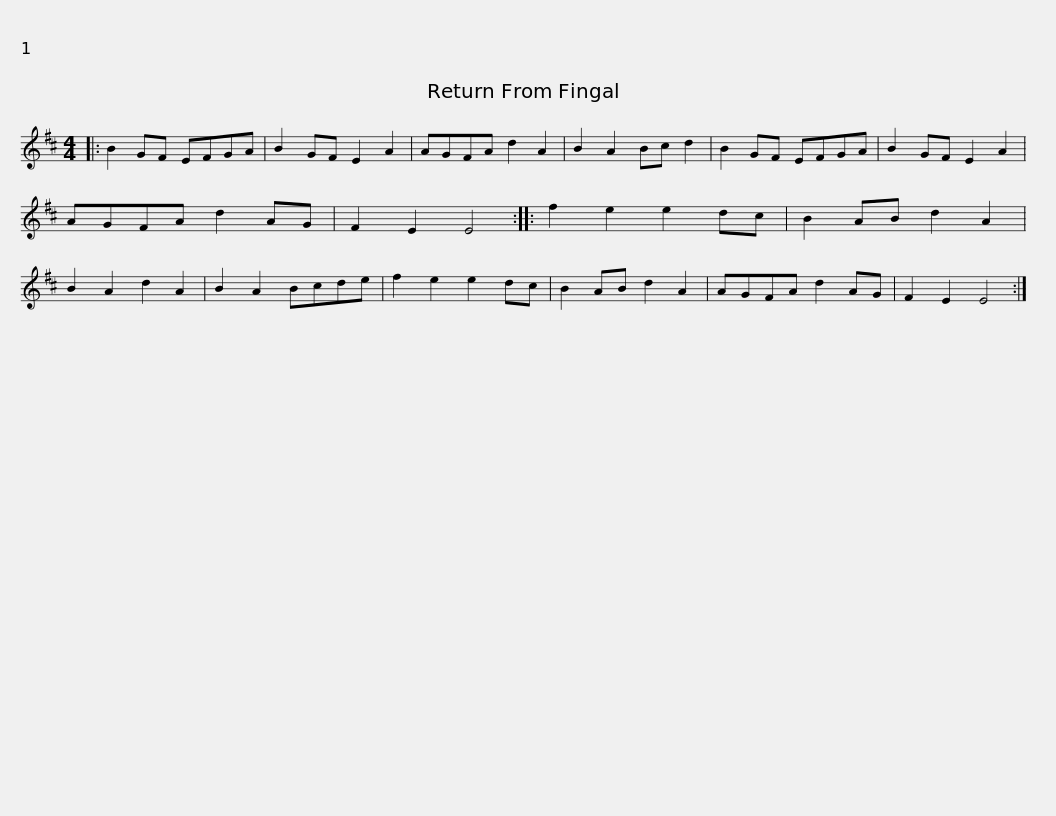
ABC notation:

X:1
L:1/8
M:4/4
I:linebreak $
K:D
V:1 treble
V:1
|: B2 GF EFGA | B2 GF E2 A2 | AGFA d2 A2 | B2 A2 Bc d2 | B2 GF EFGA | %5
 B2 GF E2 A2 | AGFA d2 AG |$ F2 E2 E4 :: f2 e2 e2 dc | B2 AB d2 A2 | %10
 B2 A2 d2 A2 | B2 A2 Bcde | f2 e2 e2 dc | B2 AB d2 A2 | AGFA d2 AG |$ %15
 F2 E2 E4 :| %16
